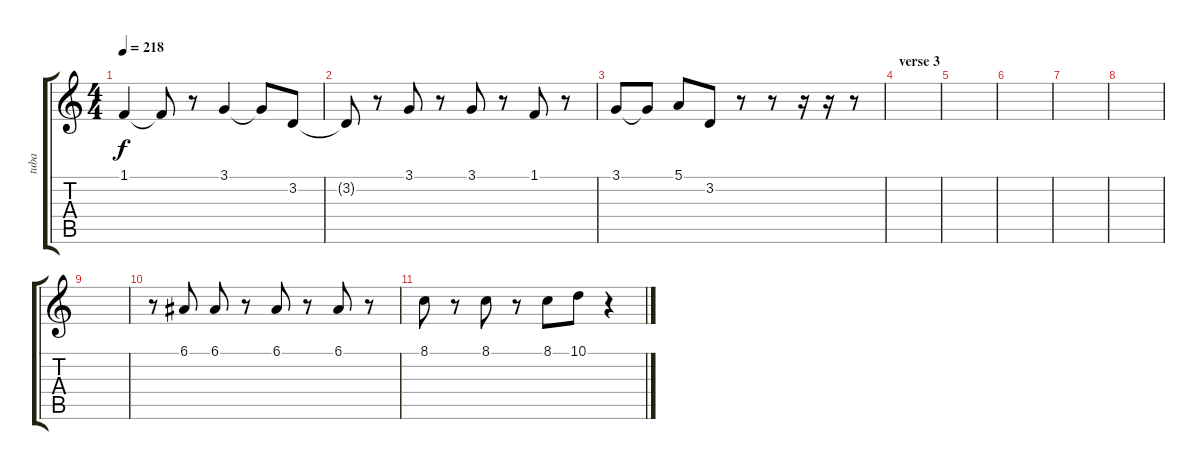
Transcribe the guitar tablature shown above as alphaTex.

\track ("tuba" "tuba") {instrument tuba}
\staff {score tabs}
\tuning (E4 B3 G3 D3 A2 E2) {hide}
\ts (4 4)
\tempo 218
\clef g2
\ks c
1.1.4{dy f} 1.1{t}.8 r.8 3.1.4 3.1{t}.8 3.2.8 |
3.2{t}.8 r.8 3.1.8{balance 12} r.8 3.1.8 r.8 1.1.8 r.8 |
3.1.8 3.1{t}.8 5.1.8 3.2.8 r.8 r.8 r.16 r.16 r.8 |
\section ("" "verse 3")
|
|
|
|
|
|
r.8 6.1.8 6.1.8 r.8 6.1.8 r.8 6.1.8 r.8 |
8.1.8 r.8 8.1.8 r.8 8.1.8 10.1.8 r.4
